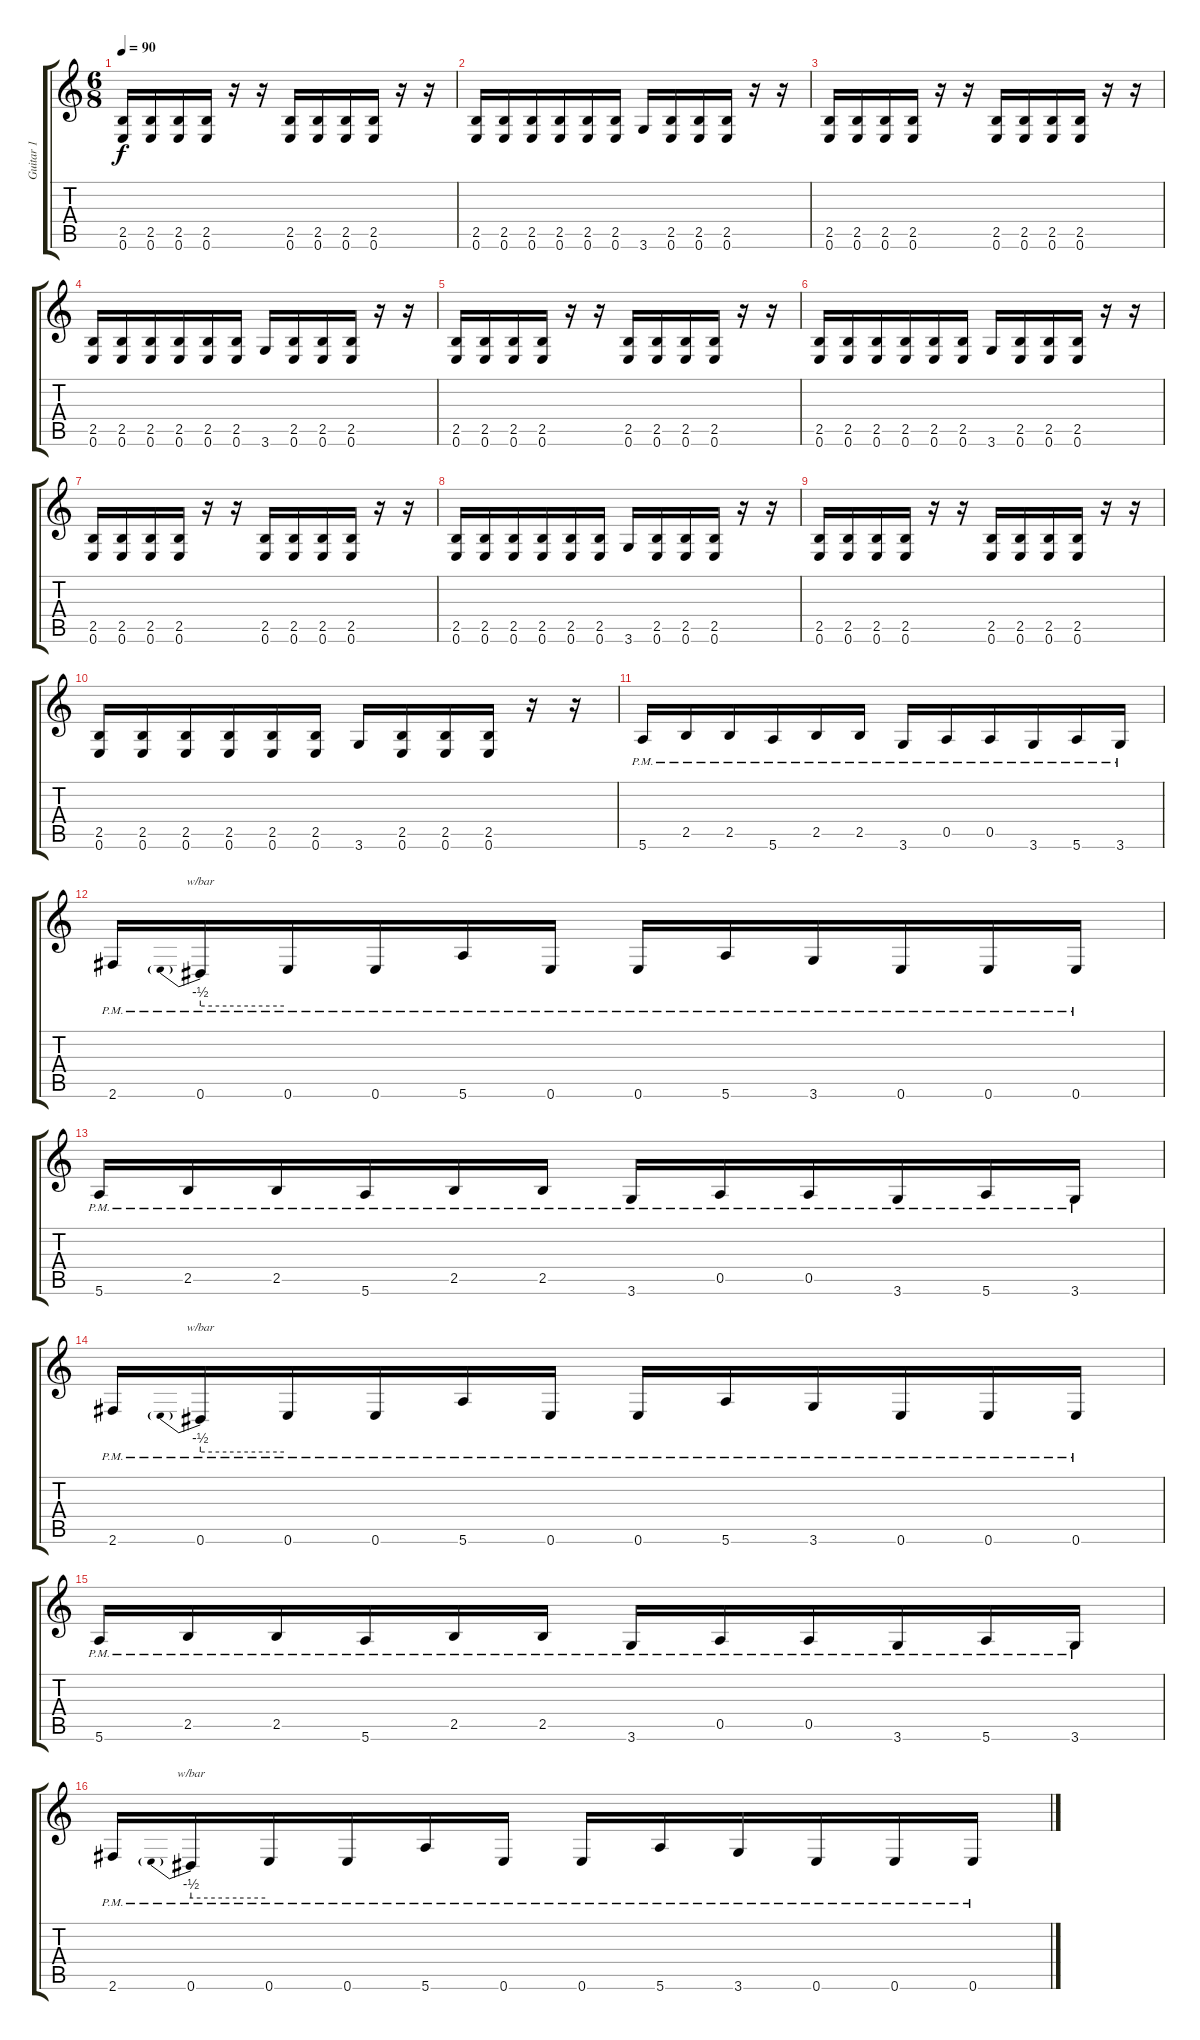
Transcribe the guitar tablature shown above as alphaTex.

\track ("Guitar 1" "Guitar 1") {instrument distortionguitar}
\staff {score tabs}
\tuning (E4 B3 G3 D3 A2 E2) {hide}
\ts (6 8)
\tempo 90
\clef g2
\ks c
(2.5 0.6).16{dy f} (2.5 0.6).16 (2.5 0.6).16 (2.5 0.6).16 r.16 r.16 (2.5 0.6).16 (2.5 0.6).16 (2.5 0.6).16 (2.5 0.6).16 r.16 r.16 |
(2.5 0.6).16 (2.5 0.6).16 (2.5 0.6).16 (2.5 0.6).16 (2.5 0.6).16 (2.5 0.6).16 3.6.16 (2.5 0.6).16 (2.5 0.6).16 (2.5 0.6).16 r.16 r.16 |
(2.5 0.6).16 (2.5 0.6).16 (2.5 0.6).16 (2.5 0.6).16 r.16 r.16 (2.5 0.6).16 (2.5 0.6).16 (2.5 0.6).16 (2.5 0.6).16 r.16 r.16 |
(2.5 0.6).16 (2.5 0.6).16 (2.5 0.6).16 (2.5 0.6).16 (2.5 0.6).16 (2.5 0.6).16 3.6.16 (2.5 0.6).16 (2.5 0.6).16 (2.5 0.6).16 r.16 r.16 |
(2.5 0.6).16 (2.5 0.6).16 (2.5 0.6).16 (2.5 0.6).16 r.16 r.16 (2.5 0.6).16 (2.5 0.6).16 (2.5 0.6).16 (2.5 0.6).16 r.16 r.16 |
(2.5 0.6).16 (2.5 0.6).16 (2.5 0.6).16 (2.5 0.6).16 (2.5 0.6).16 (2.5 0.6).16 3.6.16 (2.5 0.6).16 (2.5 0.6).16 (2.5 0.6).16 r.16 r.16 |
(2.5 0.6).16 (2.5 0.6).16 (2.5 0.6).16 (2.5 0.6).16 r.16 r.16 (2.5 0.6).16 (2.5 0.6).16 (2.5 0.6).16 (2.5 0.6).16 r.16 r.16 |
(2.5 0.6).16 (2.5 0.6).16 (2.5 0.6).16 (2.5 0.6).16 (2.5 0.6).16 (2.5 0.6).16 3.6.16 (2.5 0.6).16 (2.5 0.6).16 (2.5 0.6).16 r.16 r.16 |
(2.5 0.6).16 (2.5 0.6).16 (2.5 0.6).16 (2.5 0.6).16 r.16 r.16 (2.5 0.6).16 (2.5 0.6).16 (2.5 0.6).16 (2.5 0.6).16 r.16 r.16 |
(2.5 0.6).16 (2.5 0.6).16 (2.5 0.6).16 (2.5 0.6).16 (2.5 0.6).16 (2.5 0.6).16 3.6.16 (2.5 0.6).16 (2.5 0.6).16 (2.5 0.6).16 r.16 r.16 |
5.6{pm}.16 2.5{pm}.16 2.5{pm}.16 5.6{pm}.16 2.5{pm}.16 2.5{pm}.16 3.6{pm}.16 0.5{pm}.16 0.5{pm}.16 3.6{pm}.16 5.6{pm}.16 3.6{pm}.16 |
2.6{pm}.16 0.6{pm}.16{tbe (predive default 0 -2 60 -2)} 0.6{pm}.16 0.6{pm}.16 5.6{pm}.16 0.6{pm}.16 0.6{pm}.16 5.6{pm}.16 3.6{pm}.16 0.6{pm}.16 0.6{pm}.16 0.6{pm}.16 |
5.6{pm}.16 2.5{pm}.16 2.5{pm}.16 5.6{pm}.16 2.5{pm}.16 2.5{pm}.16 3.6{pm}.16 0.5{pm}.16 0.5{pm}.16 3.6{pm}.16 5.6{pm}.16 3.6{pm}.16 |
2.6{pm}.16 0.6{pm}.16{tbe (predive default 0 -2 60 -2)} 0.6{pm}.16 0.6{pm}.16 5.6{pm}.16 0.6{pm}.16 0.6{pm}.16 5.6{pm}.16 3.6{pm}.16 0.6{pm}.16 0.6{pm}.16 0.6{pm}.16 |
5.6{pm}.16 2.5{pm}.16 2.5{pm}.16 5.6{pm}.16 2.5{pm}.16 2.5{pm}.16 3.6{pm}.16 0.5{pm}.16 0.5{pm}.16 3.6{pm}.16 5.6{pm}.16 3.6{pm}.16 |
2.6{pm}.16 0.6{pm}.16{tbe (predive default 0 -2 60 -2)} 0.6{pm}.16 0.6{pm}.16 5.6{pm}.16 0.6{pm}.16 0.6{pm}.16 5.6{pm}.16 3.6{pm}.16 0.6{pm}.16 0.6{pm}.16 0.6{pm}.16
